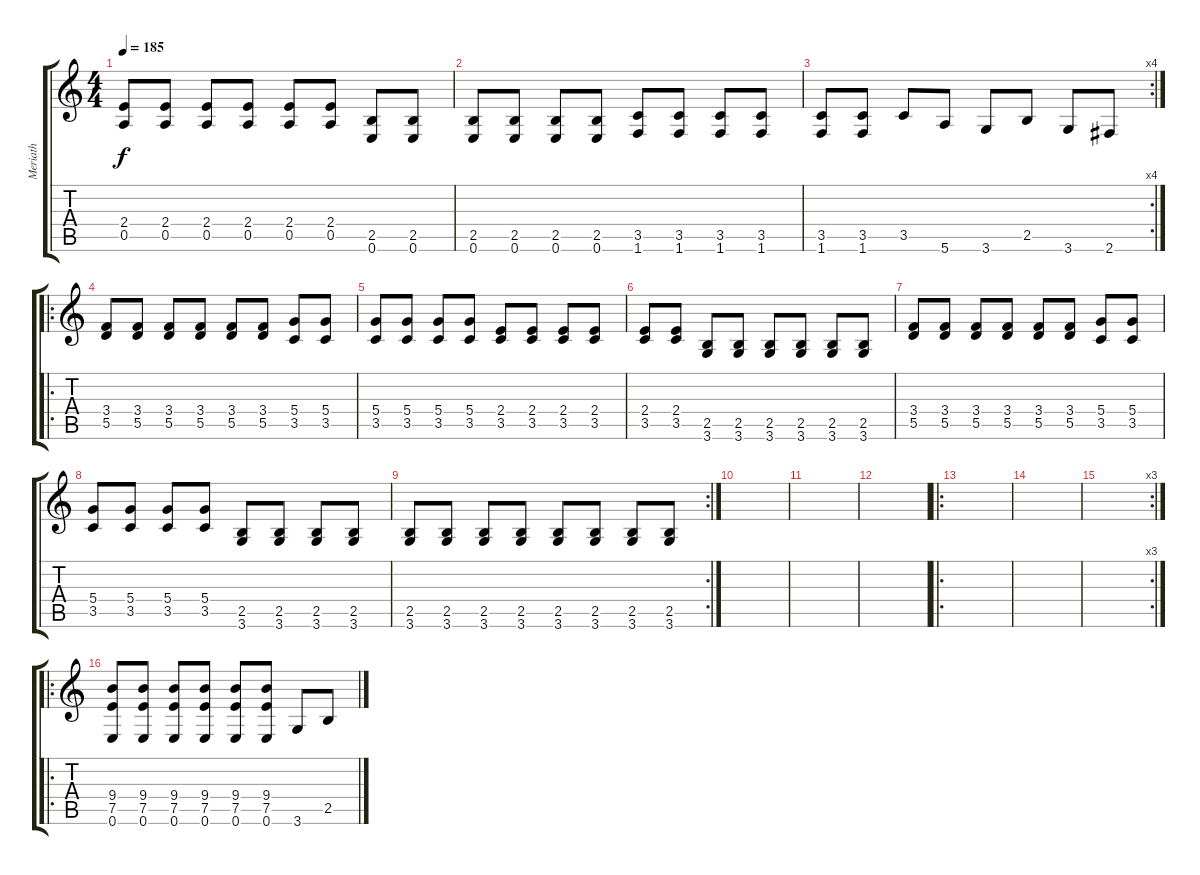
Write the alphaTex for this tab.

\track ("Meriath" "Meriath") {instrument distortionguitar}
\staff {score tabs}
\tuning (E4 B3 G3 D3 A2 E2) {hide}
\ts (4 4)
\tempo 185
\clef g2
\ks c
(2.4 0.5).8{dy f} (2.4 0.5).8 (2.4 0.5).8 (2.4 0.5).8 (2.4 0.5).8 (2.4 0.5).8 (2.5 0.6).8 (2.5 0.6).8 |
(2.5 0.6).8 (2.5 0.6).8 (2.5 0.6).8 (2.5 0.6).8 (3.5 1.6).8 (3.5 1.6).8 (3.5 1.6).8 (3.5 1.6).8 |
\rc 4
(3.5 1.6).8 (3.5 1.6).8 3.5.8 5.6.8 3.6.8 2.5.8 3.6.8 2.6.8 |
\ro
(3.4 5.5).8 (3.4 5.5).8 (3.4 5.5).8 (3.4 5.5).8 (3.4 5.5).8 (3.4 5.5).8 (5.4 3.5).8 (5.4 3.5).8 |
(5.4 3.5).8 (5.4 3.5).8 (5.4 3.5).8 (5.4 3.5).8 (2.4 3.5).8 (2.4 3.5).8 (2.4 3.5).8 (2.4 3.5).8 |
(2.4 3.5).8 (2.4 3.5).8 (2.5 3.6).8 (2.5 3.6).8 (2.5 3.6).8 (2.5 3.6).8 (2.5 3.6).8 (2.5 3.6).8 |
(3.4 5.5).8 (3.4 5.5).8 (3.4 5.5).8 (3.4 5.5).8 (3.4 5.5).8 (3.4 5.5).8 (5.4 3.5).8 (5.4 3.5).8 |
(5.4 3.5).8 (5.4 3.5).8 (5.4 3.5).8 (5.4 3.5).8 (2.5 3.6).8 (2.5 3.6).8 (2.5 3.6).8 (2.5 3.6).8 |
\rc 2
(2.5 3.6).8 (2.5 3.6).8 (2.5 3.6).8 (2.5 3.6).8 (2.5 3.6).8 (2.5 3.6).8 (2.5 3.6).8 (2.5 3.6).8 |
|
|
|
\ro
|
|
\rc 3
|
\ro
(9.4 7.5 0.6).8 (9.4 7.5 0.6).8 (9.4 7.5 0.6).8 (9.4 7.5 0.6).8 (9.4 7.5 0.6).8 (9.4 7.5 0.6).8 3.6.8 2.5.8
